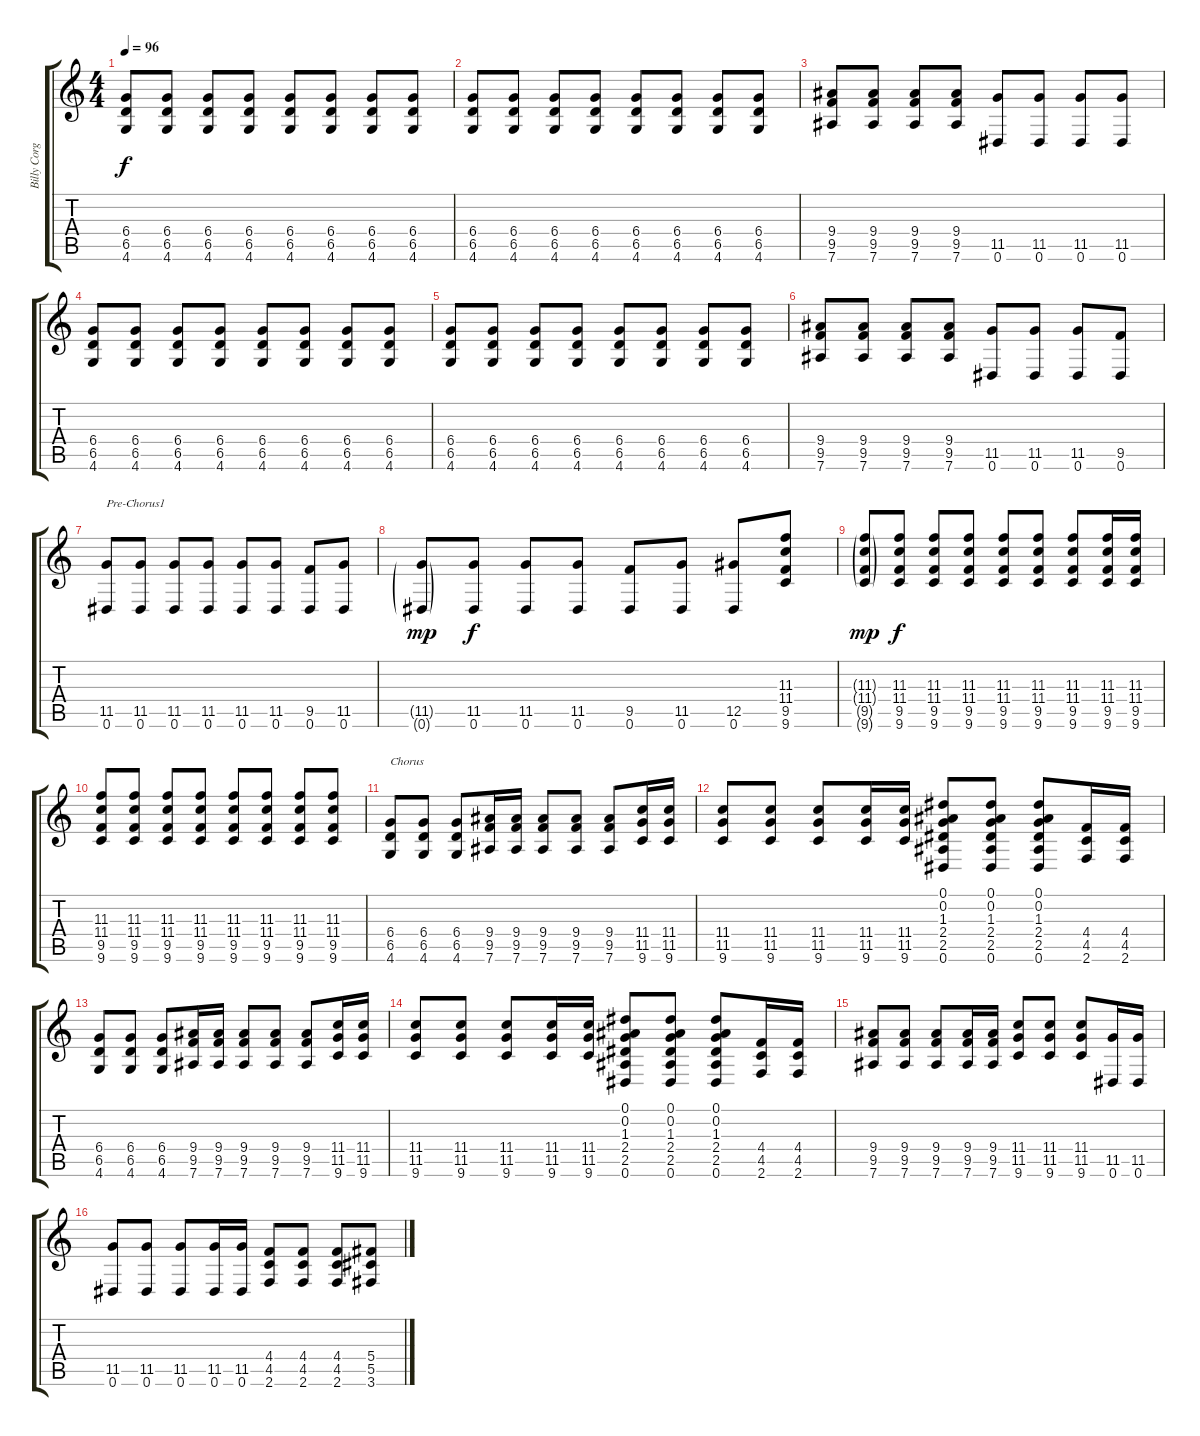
\track ("Billy Corgan" "Billy Corg") {instrument synthbass1}
\staff {score tabs}
\tuning (Eb4 Bb3 Gb3 Db3 Ab2 Eb2) {hide}
\ts (4 4)
\tempo 96
\clef g2
\ks c
(6.4 6.5 4.6).8{dy f} (6.4 6.5 4.6).8 (6.4 6.5 4.6).8 (6.4 6.5 4.6).8 (6.4 6.5 4.6).8 (6.4 6.5 4.6).8 (6.4 6.5 4.6).8 (6.4 6.5 4.6).8 |
(6.4 6.5 4.6).8 (6.4 6.5 4.6).8 (6.4 6.5 4.6).8 (6.4 6.5 4.6).8 (6.4 6.5 4.6).8 (6.4 6.5 4.6).8 (6.4 6.5 4.6).8 (6.4 6.5 4.6).8 |
(9.4 9.5 7.6).8 (9.4 9.5 7.6).8 (9.4 9.5 7.6).8 (9.4 9.5 7.6).8 (11.5 0.6).8 (11.5 0.6).8 (11.5 0.6).8 (11.5 0.6).8 |
(6.4 6.5 4.6).8 (6.4 6.5 4.6).8 (6.4 6.5 4.6).8 (6.4 6.5 4.6).8 (6.4 6.5 4.6).8 (6.4 6.5 4.6).8 (6.4 6.5 4.6).8 (6.4 6.5 4.6).8 |
(6.4 6.5 4.6).8 (6.4 6.5 4.6).8 (6.4 6.5 4.6).8 (6.4 6.5 4.6).8 (6.4 6.5 4.6).8 (6.4 6.5 4.6).8 (6.4 6.5 4.6).8 (6.4 6.5 4.6).8 |
(9.4 9.5 7.6).8 (9.4 9.5 7.6).8 (9.4 9.5 7.6).8 (9.4 9.5 7.6).8 (11.5 0.6).8 (11.5 0.6).8 (11.5 0.6).8 (9.5 0.6).8 |
(11.5 0.6).8{txt "Pre-Chorus1"} (11.5 0.6).8 (11.5 0.6).8 (11.5 0.6).8 (11.5 0.6).8 (11.5 0.6).8 (9.5 0.6).8 (11.5 0.6).8 |
(11.5{g} 0.6{g}).8{dy mp} (11.5 0.6).8{dy f} (11.5 0.6).8 (11.5 0.6).8 (9.5 0.6).8 (11.5 0.6).8 (12.5 0.6).8 (11.3 11.4 9.5 9.6).8 |
(11.3{g} 11.4{g} 9.5{g} 9.6{g}).8{dy mp} (11.3 11.4 9.5 9.6).8{dy f} (11.3 11.4 9.5 9.6).8 (11.3 11.4 9.5 9.6).8 (11.3 11.4 9.5 9.6).8 (11.3 11.4 9.5 9.6).8 (11.3 11.4 9.5 9.6).8 (11.3 11.4 9.5 9.6).16 (11.3 11.4 9.5 9.6).16 |
(11.3 11.4 9.5 9.6).8 (11.3 11.4 9.5 9.6).8 (11.3 11.4 9.5 9.6).8 (11.3 11.4 9.5 9.6).8 (11.3 11.4 9.5 9.6).8 (11.3 11.4 9.5 9.6).8 (11.3 11.4 9.5 9.6).8 (11.3 11.4 9.5 9.6).8 |
(6.4 6.5 4.6).8{txt "Chorus"} (6.4 6.5 4.6).8 (6.4 6.5 4.6).8 (9.4 9.5 7.6).16 (9.4 9.5 7.6).16 (9.4 9.5 7.6).8 (9.4 9.5 7.6).8 (9.4 9.5 7.6).8 (11.4 11.5 9.6).16 (11.4 11.5 9.6).16 |
(11.4 11.5 9.6).8 (11.4 11.5 9.6).8 (11.4 11.5 9.6).8 (11.4 11.5 9.6).16 (11.4 11.5 9.6).16 (0.1 0.2 1.3 2.4 2.5 0.6).8 (0.1 0.2 1.3 2.4 2.5 0.6).8 (0.1 0.2 1.3 2.4 2.5 0.6).8 (4.4 4.5 2.6).16 (4.4 4.5 2.6).16 |
(6.4 6.5 4.6).8 (6.4 6.5 4.6).8 (6.4 6.5 4.6).8 (9.4 9.5 7.6).16 (9.4 9.5 7.6).16 (9.4 9.5 7.6).8 (9.4 9.5 7.6).8 (9.4 9.5 7.6).8 (11.4 11.5 9.6).16 (11.4 11.5 9.6).16 |
(11.4 11.5 9.6).8 (11.4 11.5 9.6).8 (11.4 11.5 9.6).8 (11.4 11.5 9.6).16 (11.4 11.5 9.6).16 (0.1 0.2 1.3 2.4 2.5 0.6).8 (0.1 0.2 1.3 2.4 2.5 0.6).8 (0.1 0.2 1.3 2.4 2.5 0.6).8 (4.4 4.5 2.6).16 (4.4 4.5 2.6).16 |
(9.4 9.5 7.6).8 (9.4 9.5 7.6).8 (9.4 9.5 7.6).8 (9.4 9.5 7.6).16 (9.4 9.5 7.6).16 (11.4 11.5 9.6).8 (11.4 11.5 9.6).8 (11.4 11.5 9.6).8 (11.5 0.6).16 (11.5 0.6).16 |
(11.5 0.6).8 (11.5 0.6).8 (11.5 0.6).8 (11.5 0.6).16 (11.5 0.6).16 (4.4 4.5 2.6).8 (4.4 4.5 2.6).8 (4.4 4.5 2.6).8 (5.4 5.5 3.6).8
